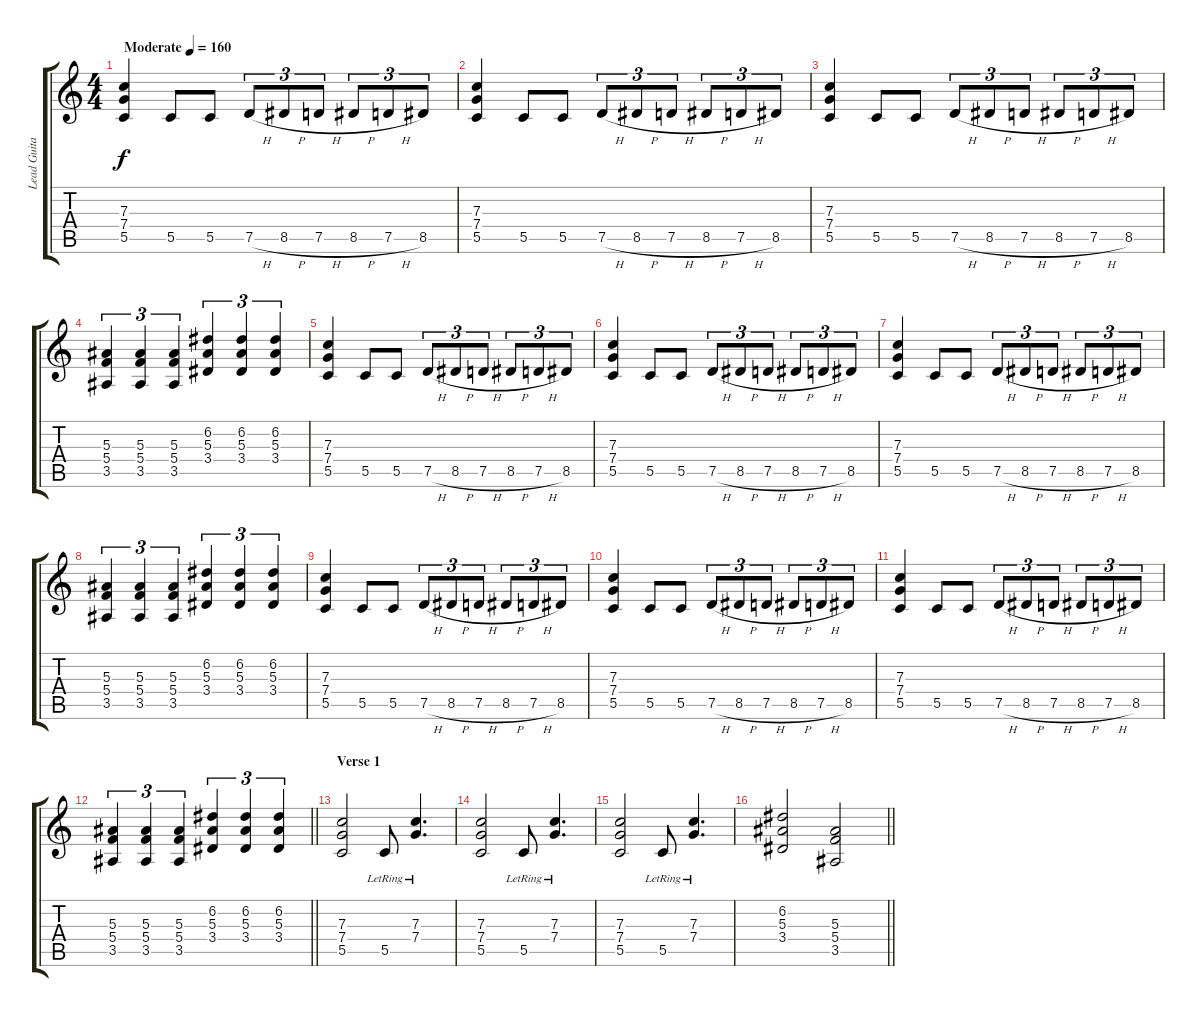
\track ("Lead Guitar" "Lead Guita") {instrument distortionguitar}
\staff {score tabs}
\tuning (D4 A3 F3 C3 G2 D2) {hide}
\ts (4 4)
\tempo (160 "Moderate")
\clef g2
\ks c
(7.3 7.4 5.5).4{dy f instrument distortionguitar} 5.5.8 5.5.8 7.5{h}.8{tu (3 2)} 8.5{h}.8{tu (3 2)} 7.5{h}.8{tu (3 2)} 8.5{h}.8{tu (3 2)} 7.5{h}.8{tu (3 2)} 8.5.8{tu (3 2)} |
(7.3 7.4 5.5).4 5.5.8 5.5.8 7.5{h}.8{tu (3 2)} 8.5{h}.8{tu (3 2)} 7.5{h}.8{tu (3 2)} 8.5{h}.8{tu (3 2)} 7.5{h}.8{tu (3 2)} 8.5.8{tu (3 2)} |
(7.3 7.4 5.5).4 5.5.8 5.5.8 7.5{h}.8{tu (3 2)} 8.5{h}.8{tu (3 2)} 7.5{h}.8{tu (3 2)} 8.5{h}.8{tu (3 2)} 7.5{h}.8{tu (3 2)} 8.5.8{tu (3 2)} |
(5.3 5.4 3.5).4{tu (3 2)} (5.3 5.4 3.5).4{tu (3 2)} (5.3 5.4 3.5).4{tu (3 2)} (6.2 5.3 3.4).4{tu (3 2)} (6.2 5.3 3.4).4{tu (3 2)} (6.2 5.3 3.4).4{tu (3 2)} |
(7.3 7.4 5.5).4 5.5.8 5.5.8 7.5{h}.8{tu (3 2)} 8.5{h}.8{tu (3 2)} 7.5{h}.8{tu (3 2)} 8.5{h}.8{tu (3 2)} 7.5{h}.8{tu (3 2)} 8.5.8{tu (3 2)} |
(7.3 7.4 5.5).4 5.5.8 5.5.8 7.5{h}.8{tu (3 2)} 8.5{h}.8{tu (3 2)} 7.5{h}.8{tu (3 2)} 8.5{h}.8{tu (3 2)} 7.5{h}.8{tu (3 2)} 8.5.8{tu (3 2)} |
(7.3 7.4 5.5).4 5.5.8 5.5.8 7.5{h}.8{tu (3 2)} 8.5{h}.8{tu (3 2)} 7.5{h}.8{tu (3 2)} 8.5{h}.8{tu (3 2)} 7.5{h}.8{tu (3 2)} 8.5.8{tu (3 2)} |
(5.3 5.4 3.5).4{tu (3 2)} (5.3 5.4 3.5).4{tu (3 2)} (5.3 5.4 3.5).4{tu (3 2)} (6.2 5.3 3.4).4{tu (3 2)} (6.2 5.3 3.4).4{tu (3 2)} (6.2 5.3 3.4).4{tu (3 2)} |
(7.3 7.4 5.5).4 5.5.8 5.5.8 7.5{h}.8{tu (3 2)} 8.5{h}.8{tu (3 2)} 7.5{h}.8{tu (3 2)} 8.5{h}.8{tu (3 2)} 7.5{h}.8{tu (3 2)} 8.5.8{tu (3 2)} |
(7.3 7.4 5.5).4 5.5.8 5.5.8 7.5{h}.8{tu (3 2)} 8.5{h}.8{tu (3 2)} 7.5{h}.8{tu (3 2)} 8.5{h}.8{tu (3 2)} 7.5{h}.8{tu (3 2)} 8.5.8{tu (3 2)} |
(7.3 7.4 5.5).4 5.5.8 5.5.8 7.5{h}.8{tu (3 2)} 8.5{h}.8{tu (3 2)} 7.5{h}.8{tu (3 2)} 8.5{h}.8{tu (3 2)} 7.5{h}.8{tu (3 2)} 8.5.8{tu (3 2)} |
\barLineRight lightlight
(5.3 5.4 3.5).4{tu (3 2)} (5.3 5.4 3.5).4{tu (3 2)} (5.3 5.4 3.5).4{tu (3 2)} (6.2 5.3 3.4).4{tu (3 2)} (6.2 5.3 3.4).4{tu (3 2)} (6.2 5.3 3.4).4{tu (3 2)} |
\section ("" "Verse 1")
(7.3 7.4 5.5).2 5.5{lr}.8 (7.3 7.4{lr}).4{d} |
(7.3 7.4 5.5).2 5.5{lr}.8 (7.3 7.4{lr}).4{d} |
(7.3 7.4 5.5).2 5.5{lr}.8 (7.3 7.4{lr}).4{d} |
\barLineRight lightlight
(6.2 5.3 3.4).2 (5.3 5.4 3.5).2
